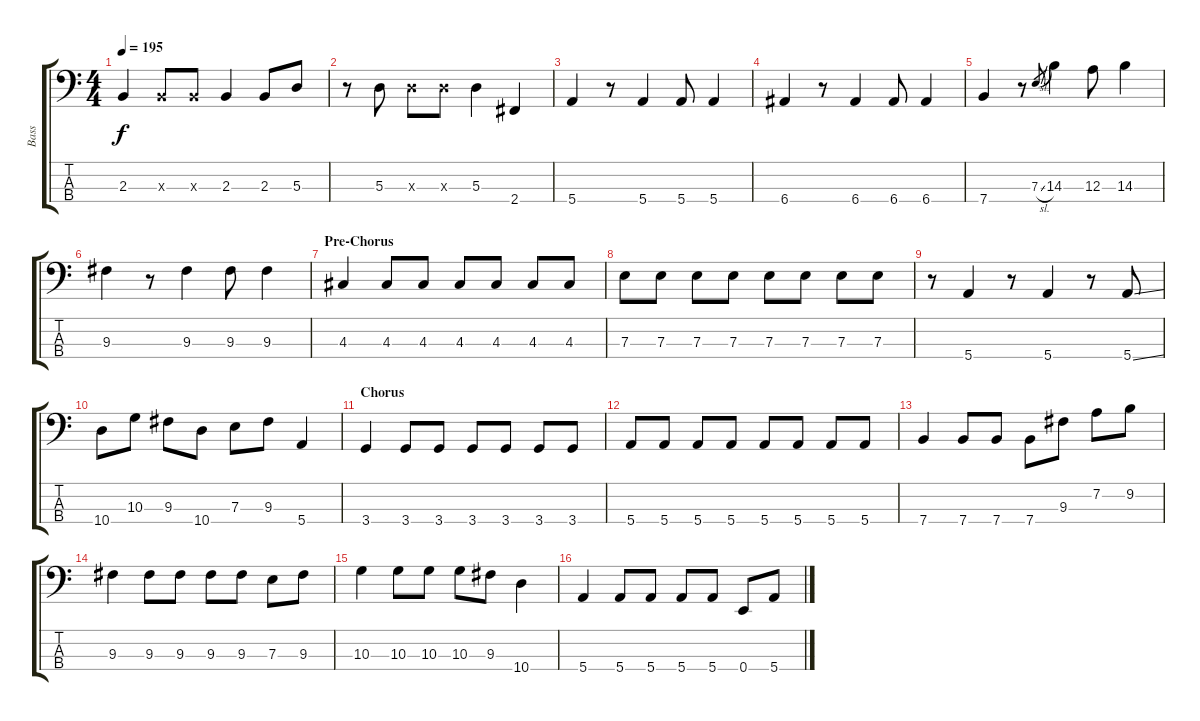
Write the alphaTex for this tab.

\track ("Bass" "Bass") {instrument electricbassfinger}
\staff {score tabs}
\tuning (G2 D2 A1 E1) {hide}
\ts (4 4)
\tempo 195
\clef f4
\ks c
2.3.4{dy f} 2.3{x}.8 2.3{x}.8 2.3.4 2.3.8 5.3.8 |
r.8 5.3.8 5.3{x}.8 5.3{x}.8 5.3.4 2.4.4 |
5.4.4 r.8 5.4.4 5.4.8 5.4.4 |
6.4.4 r.8 6.4.4 6.4.8 6.4.4 |
7.4.4 r.8 7.3{sl}.8{gr} 14.3.4 12.3.8 14.3.4 |
9.3.4 r.8 9.3.4 9.3.8 9.3.4 |
\section ("" "Pre-Chorus")
4.3.4 4.3.8 4.3.8 4.3.8 4.3.8 4.3.8 4.3.8 |
7.3.8 7.3.8 7.3.8 7.3.8 7.3.8 7.3.8 7.3.8 7.3.8 |
r.8 5.4.4 r.8 5.4.4 r.8 5.4{ss}.8 |
10.4.8 10.3.8 9.3.8 10.4.8 7.3.8 9.3.8 5.4.4 |
\section ("" "Chorus")
3.4.4 3.4.8 3.4.8 3.4.8 3.4.8 3.4.8 3.4.8 |
5.4.8 5.4.8 5.4.8 5.4.8 5.4.8 5.4.8 5.4.8 5.4.8 |
7.4.4 7.4.8 7.4.8 7.4.8 9.3.8 7.2.8 9.2.8 |
9.3.4 9.3.8 9.3.8 9.3.8 9.3.8 7.3.8 9.3.8 |
10.3.4 10.3.8 10.3.8 10.3.8 9.3.8 10.4.4 |
5.4.4 5.4.8 5.4.8 5.4.8 5.4.8 0.4.8 5.4.8
